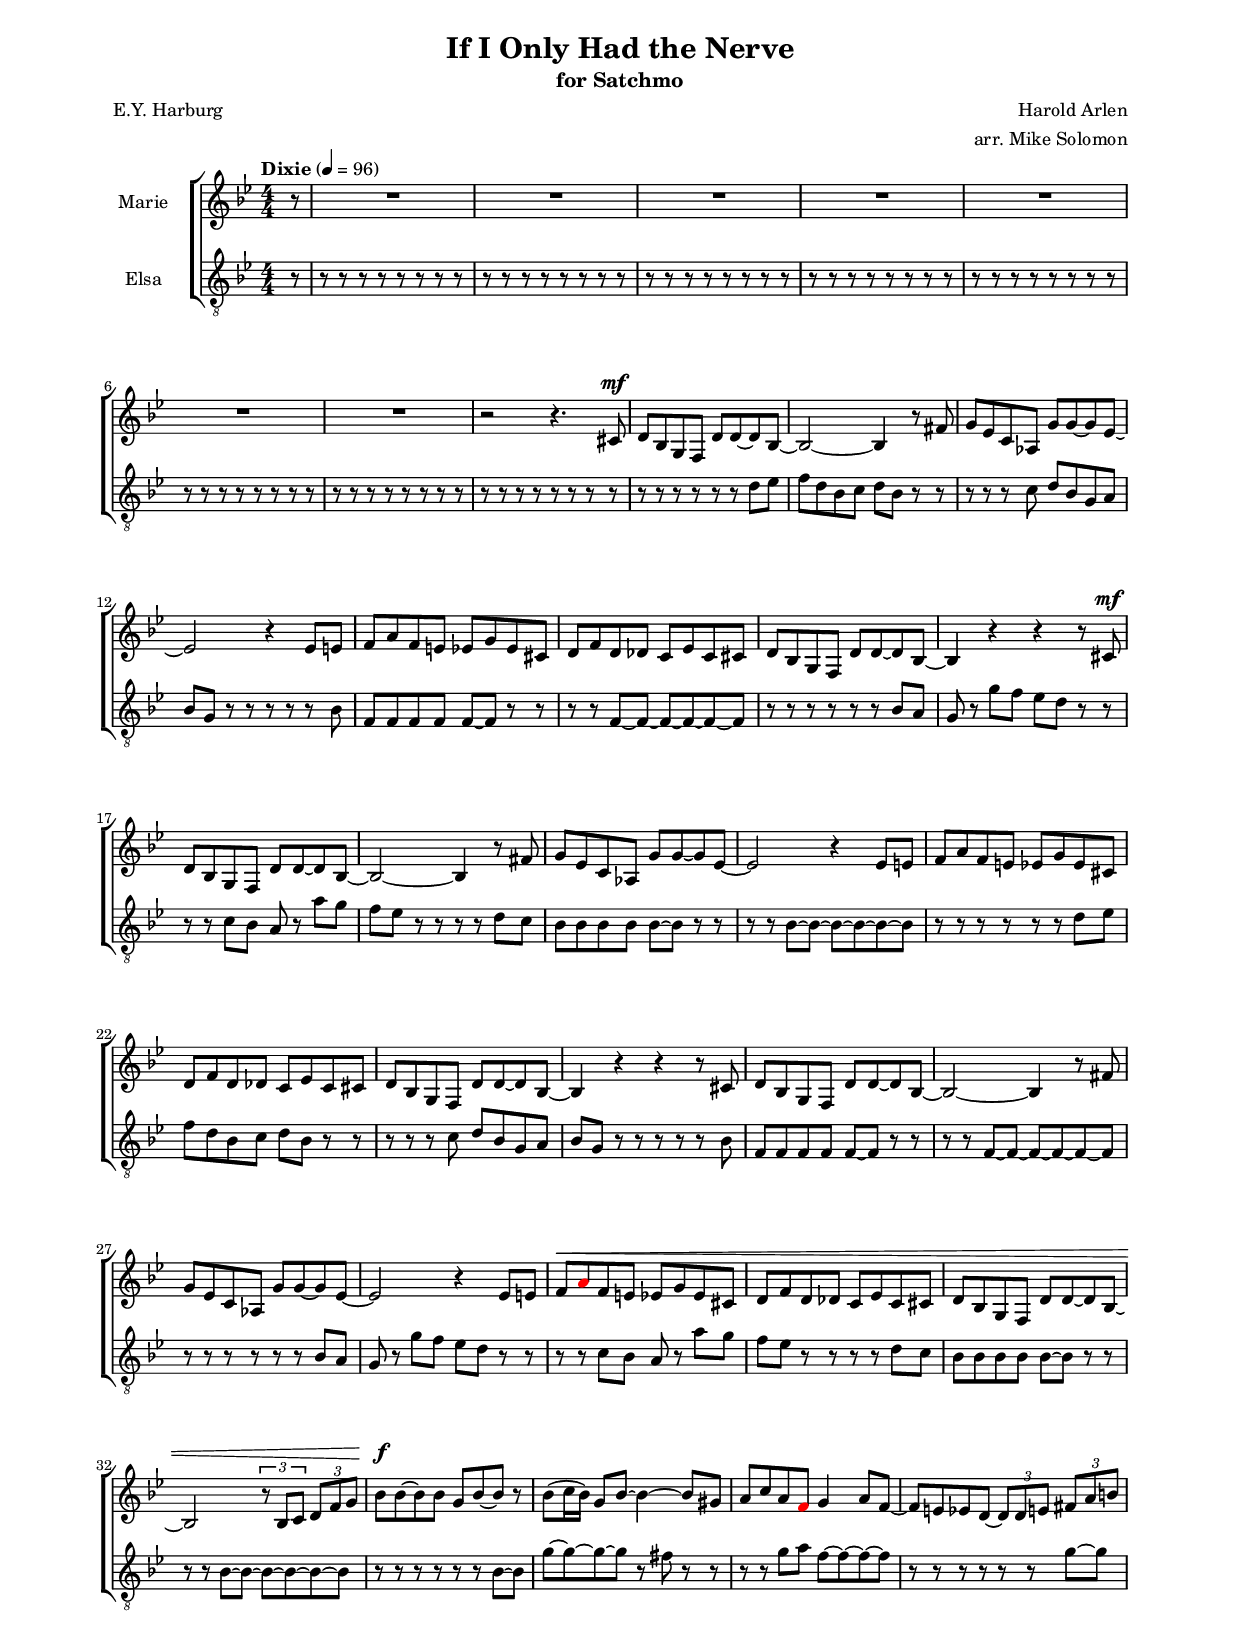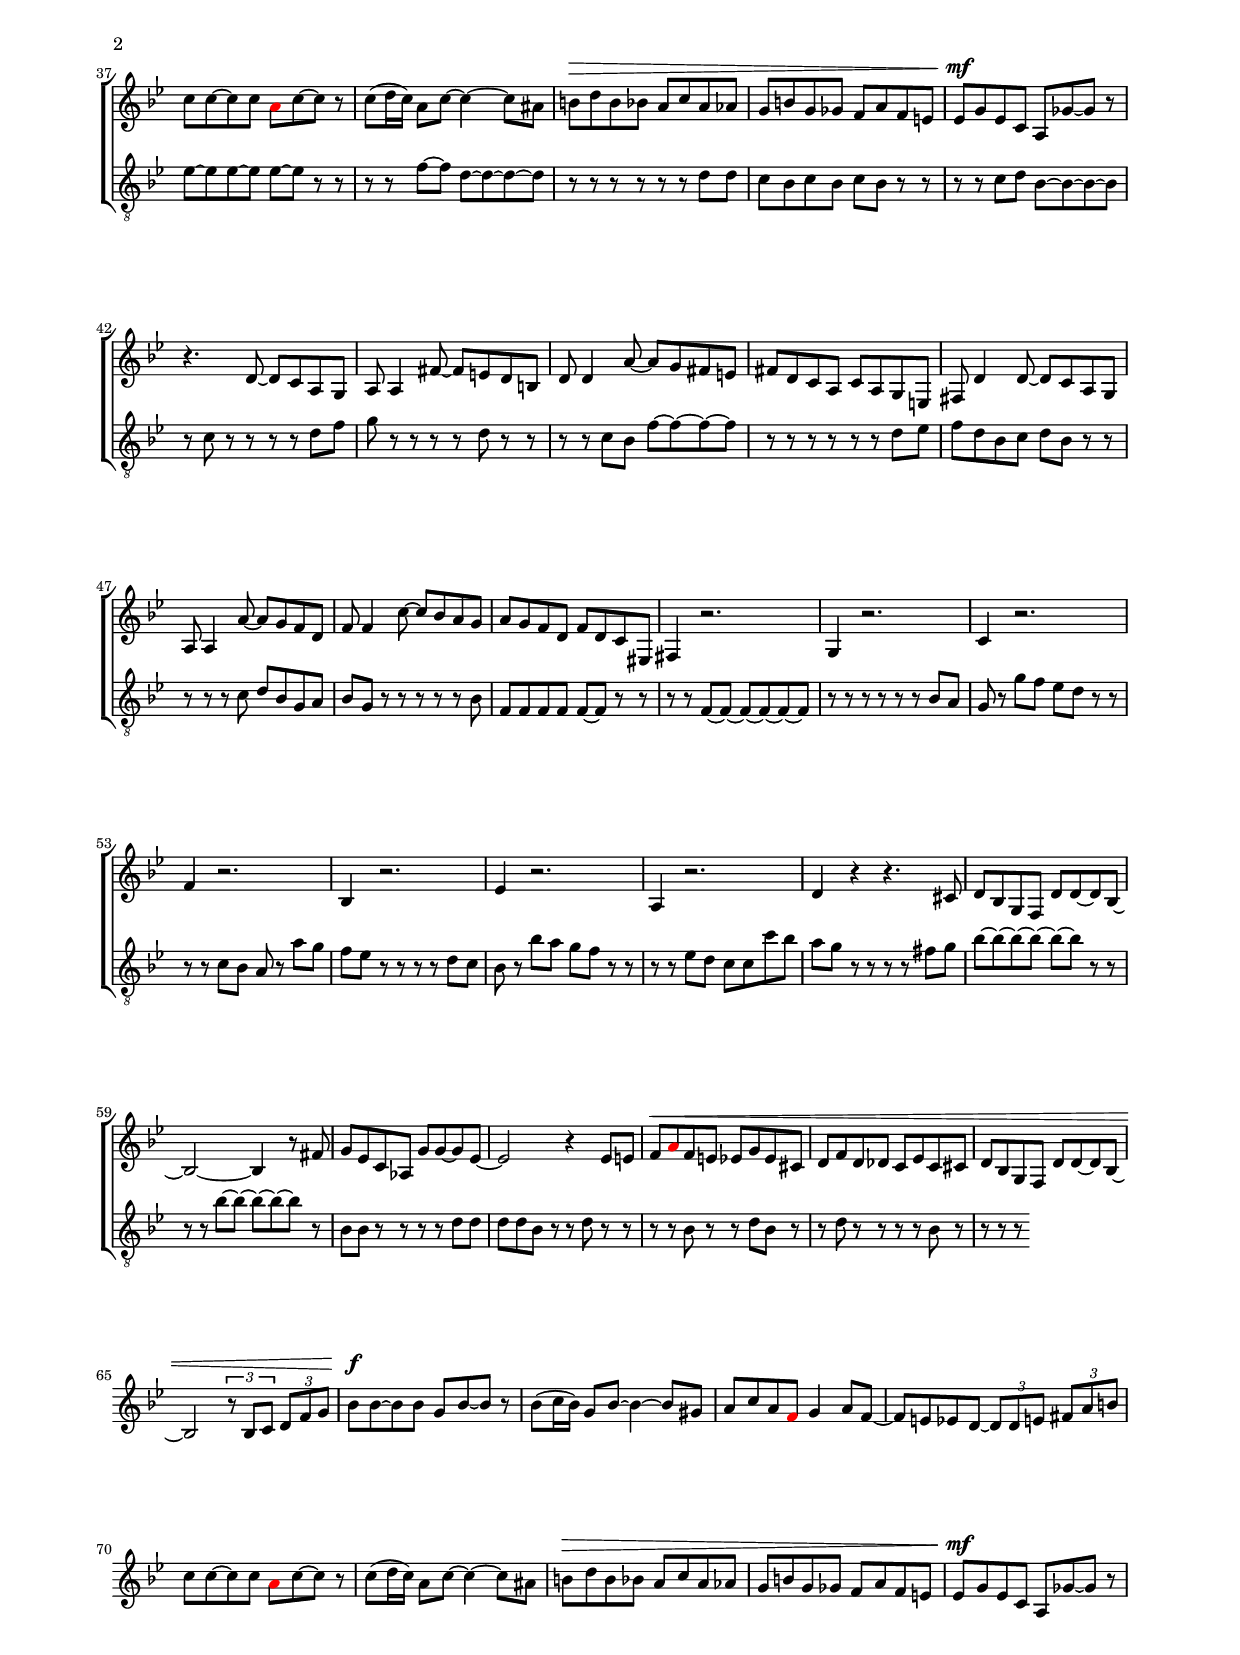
\version "2.19.0"
\include "defs-devel.ly"

marD = \markup \null
elsD = \markup \null
mikD = \markup \null
rynZ = \markup \null
desD = \markup \null

#(set-global-staff-size 15.87)
autoBeamInstruction = \autoBeamOn

solo = \markup \italic "solo"
psolo = \markup \italic "(solo)"
skat = \markup \italic "sit skat"
shoot = \markup \italic "SYT"

\header {
  title = "If I Only Had the Nerve"
  subtitle = "for Satchmo"
  %title = "Somewhere Over the Rainbow"
  composer = "Harold Arlen"
  poet = "E.Y. Harburg"
  arranger = "arr. Mike Solomon"
  %arranger = "arr. (anon)"
}
\paper {
  #(define fonts
    (set-global-fonts
    #:music "lilyjazz"
    #:brace "lilyjazz"
    #:roman "LilyJAZZText"
    #:sans "LilyJAZZChord"
    #:factor (/ staff-height pt 20)
  ))
  ragged-right = ##f
  left-margin = 0.75\in
  right-margin = 0.75\in
  top-margin = 0.5\in
  bottom-margin = 0.6\in
  ragged-last-bottom = ##f
  %max-systems-per-page = #2
  %oddHeaderMarkup = "FIRST FULL DRAFT 20.10.14 4:44"
  %evenHeaderMarkup = "FIRST FULL DRAFT 20.10.14 4:44"
}


#(ly:set-option 'point-and-click #f)

#(set-global-staff-size 15.87)

railroad =  {
  \once \override BreathingSign.text = \markup \musicglyph #"scripts.caesura.straight"
  \breathe
}
myred = \once \override NoteHead #'color = #red

php = \once \override Hairpin.stencil = #(parenthesize-callback ly:hairpin::print)

\paper {
  footnote-separator-markup = \markup { \column { " "\override #`(span-factor . 1/5) { \draw-hline } }}
  footnote-padding = 1\mm
  top-system-spacing = #'((basic-distance . 1) (minimum-distance . 0) (padding . 1) (stretchability . 40))
  bottom-system-spacing = #'((basic-distance . 1) (minimum-distance . 0) (padding . 1) (stretchability . 50))
  ragged-right = ##f
}

prefatoryMatter = {
  \key bes \major
  \autoBeamInstruction
  \time 4/4
}

scorePrefatoryMatter = {
  \prefatoryMatter
  \partial 8
}

midiPrefatoryMatter = {
  \prefatoryMatter
  \partial 8
}

theme = \relative c {
  cis8-\tag #'first \mf |
  d8 bes8 g8 f8 d'8 d8 ~ d8 bes8 ~ |
  bes2 ~ bes4 r8 fis'8 |
  g8 ees8 c8 aes8 g'8 g8 ~ g8 ees8 ~ |
  ees2 r4 ees8 e8 |
  f8-\tag #'second \< \tag #'second { \rred } a8 f8 e8 ees8 g8 ees8 cis8 |
  d8 f8 d8 des8 c8 ees8 c8 cis8 |
  d8 bes8 g8 f8 d'8 d8 ~ d8 bes8 ~ |
  \tag #'first { bes4 }
  \tag #'second { bes2 }
}

marks = {
  \tempo "Dixie" 4=96
  \time 4/4
  \set Score.tempoWholesPerMinute = #(ly:make-moment (* 3 96) 8 0 0)
  \partial 8 s8
  \repeat unfold 200 \unfoldSwing #96
}

soprano = \transpose c c {
  r8
  R1*7
  r2 r4.
  \transpose c c' \removeWithTag #'second \theme
  r4 r4 r8
  \transpose c c' \removeWithTag #'second \theme
  r4 r4 r8
  \transpose c c' \removeWithTag #'first \theme
  \relative c' {
    \times 2/3 { r8 bes c } \times 2/3 { d f g } |
    bes8\f bes8 ~ bes8 bes8 g8 bes8 ~ bes8 r8 |
    bes8 ( c16 bes ) g8 bes8 ~ bes4 ~ bes8 gis8 |
    a8 c8 a8 \rred f8 g4 a8 f8 ~ |
    f8 e8 ees8 d8 ~ \times 2/3 { d d e } \times 2/3 { fis a b } |
    c8 c8 ~ c8 c8 \rred a8 c8 ~ c8 r8 |
    c8 ( d16 c ) a8 c8 ~ c4 ~ c8 ais8 |
    b8\> d8 b8 bes8 a8 c8 a8 aes8 |
    g8 b8 g8 ges8 f8 a8 f8 e8 |
    ees8\mf g8 ees8 c8 a8 ges'8 ~ ges8 r8 |
    r4. d8 ~ d c a g |
    a a4 fis'8 ~ fis e d b |
    d d4 a'8 ~ a g fis e |
    fis d c a c a g e |
    fis d'4 d8 ~ d c a g |
    a a4 a'8 ~ a g f d |
    f f4 c'8 ~ c bes a g |
    a g f d f d c eis, |
    fis4 r2. |
    g4 r2. |
    c4 r2. |
    f4 r2. |
    bes,4 r2. |
    ees4 r2. |
    a,4 r2. |
    d4 r4 r4. 
  }
  \transpose c c' \removeWithTag #'first \theme
  \relative c' {
      \times 2/3 { r8 bes c } \times 2/3 { d f g } |
      bes8\f bes8 ~ bes8 bes8 g8 bes8 ~ bes8 r8 |
      bes8 ( c16 bes ) g8 bes8 ~ bes4 ~ bes8 gis8 |
      a8 c8 a8 \rred f8 g4 a8 f8 ~ |
      f8 e8 ees8 d8 ~ \times 2/3 { d d e } \times 2/3 { fis a b } |
      c8 c8 ~ c8 c8 \rred a8 c8 ~ c8 r8 |
      c8 ( d16 c ) a8 c8 ~ c4 ~ c8 ais8 |
      b8\> d8 b8 bes8 a8 c8 a8 aes8 |
      g8 b8 g8 ges8 f8 a8 f8 e8 |
      ees8\mf g8 ees8 c8 a8 ges'8 ~ ges8 r8 |
  }
}

sopranoWords = \lyricmode {
}

test = \transpose c c, {
  \clef "treble_8"
  \transpose g g { r8 r8 r8 r8 r8 r8 r8 r8 r8 r8 r8 r8 r8 r8 r8 r8 r8 r8 r8 r8 r8 r8 r8 r8 r8 r8 r8 r8 r8 r8 r8 r8 r8 r8 r8 r8 r8 r8 r8 r8 r8 r8 r8 r8 r8 r8 r8 r8 r8 r8 r8 r8 r8 r8 r8 r8 r8 r8 r8 r8 r8 r8 r8 r8 r8 r8 r8 r8 r8 r8 r8 d''8 ees''8 f''8 d''8 bes'8 c''8 d''8 bes'8 r8 r8 r8 r8 r8 c''8 d''8 bes'8 g'8 a'8 bes'8 g'8 r8 r8 r8 r8 r8 bes'8 f'8 f'8 f'8 f'8 f'8 ~ f'8 r8 r8 r8 r8 f'8 ~ f'8 ~ f'8 ~ f'8 ~ f'8 ~ f'8 r8 r8 r8 r8 r8 r8 bes'8 a'8 g'8 r8 g''8 f''8 ees''8 d''8 r8 r8 r8 r8 c''8 bes'8 a'8 r8 a''8 g''8 f''8 ees''8 r8 r8 r8 r8 d''8 c''8 bes'8 bes'8 bes'8 bes'8 bes'8 ~ bes'8 r8 r8 r8 r8 bes'8 ~ bes'8 ~ bes'8 ~ bes'8 ~ bes'8 ~ bes'8 r8 r8 r8 r8 r8 r8 d''8 ees''8 f''8 d''8 bes'8 c''8 d''8 bes'8 r8 r8 r8 r8 r8 c''8 d''8 bes'8 g'8 a'8 bes'8 g'8 r8 r8 r8 r8 r8 bes'8 f'8 f'8 f'8 f'8 f'8 ~ f'8 r8 r8 r8 r8 f'8 ~ f'8 ~ f'8 ~ f'8 ~ f'8 ~ f'8 r8 r8 r8 r8 r8 r8 bes'8 a'8 g'8 r8 g''8 f''8 ees''8 d''8 r8 r8 r8 r8 c''8 bes'8 a'8 r8 a''8 g''8 f''8 ees''8 r8 r8 r8 r8 d''8 c''8 bes'8 bes'8 bes'8 bes'8 bes'8 ~ bes'8 r8 r8 r8 r8 bes'8 ~ bes'8 ~ bes'8 ~ bes'8 ~ bes'8 ~ bes'8 r8 r8 r8 r8 r8 r8 bes'8 ~ bes'8 g''8 ~ g''8 ~ g''8 ~ g''8 r8 fis''8 r8 r8 r8 r8 g''8 a''8 f''8 ~ f''8 ~ f''8 ~ f''8 r8 r8 r8 r8 r8 r8 g''8 ~ g''8 ees''8 ~ ees''8 ees''8 ~ ees''8 ees''8 ~ ees''8 r8 r8 r8 r8 f''8 ~ f''8 d''8 ~ d''8 ~ d''8 ~ d''8 r8 r8 r8 r8 r8 r8 d''8 d''8 c''8 bes'8 c''8 bes'8 c''8 bes'8 r8 r8 r8 r8 c''8 d''8 bes'8 ~ bes'8 ~ bes'8 ~ bes'8 r8 c''8 r8 r8 r8 r8 d''8 f''8 g''8 r8 r8 r8 r8 d''8 r8 r8 r8 r8 c''8 bes'8 f''8 ~ f''8 ~ f''8 ~ f''8 r8 r8 r8 r8 r8 r8 d''8 ees''8 f''8 d''8 bes'8 c''8 d''8 bes'8 r8 r8 r8 r8 r8 c''8 d''8 bes'8 g'8 a'8 bes'8 g'8 r8 r8 r8 r8 r8 bes'8 f'8 f'8 f'8 f'8 f'8 ~ f'8 r8 r8 r8 r8 f'8 ~ f'8 ~ f'8 ~ f'8 ~ f'8 ~ f'8 r8 r8 r8 r8 r8 r8 bes'8 a'8 g'8 r8 g''8 f''8 ees''8 d''8 r8 r8 r8 r8 c''8 bes'8 a'8 r8 a''8 g''8 f''8 ees''8 r8 r8 r8 r8 d''8 c''8 bes'8 r8 bes''8 a''8 g''8 f''8 r8 r8 r8 r8 ees''8 d''8 c''8 c''8 c'''8 bes''8 a''8 g''8 r8 r8 r8 r8 fis''8 g''8 bes''8 ~ bes''8 ~ bes''8 ~ bes''8 ~ bes''8 ~ bes''8 r8 r8 r8 r8 bes''8 ~ bes''8 ~ bes''8 ~ bes''8 ~ bes''8 r8 bes'8 bes'8 r8 r8 r8 r8 d''8 d''8 d''8 d''8 bes'8 r8 r8 d''8 r8 r8 r8 r8 bes'8 r8 r8 d''8 bes'8 r8 r8 d''8 r8 r8 r8 r8 bes'8 r8 r8 r8 r8 }
}


\score {
  \new ChoirStaff <<
    \new Staff \with { instrumentName = #"Marie" %shortInstrumentName = #"M."
} <<
      \new Voice = "soprano" { << { \numericTimeSignature
	\scorePrefatoryMatter
        \soprano
      } {
	\scorePrefatoryMatter
        \marks
      } >> }
      \new Lyrics \lyricsto "soprano" {
        \sopranoWords
      }
    >>
    \new Staff \with { instrumentName = #"Elsa" %shortInstrumentName = #"E."
} <<
      \new Voice = "mezzo" { \numericTimeSignature
	\scorePrefatoryMatter
        \test
      }
    >>
  >>
  \midi{}
  \layout {
    \context {
      \Voice
      \override TextScript #'layer = #6
      \override NoteHead #'layer = #7
      \override Glissando #'breakable = ##t
      \override TupletNumber #'breakable = ##t
      \override TupletBracket #'breakable = ##t
      \override DynamicLineSpanner.direction = #UP
      \remove "Forbid_line_break_engraver"
    }
    \context {
      \Staff
      %\consists "Metronome_mark_engraver"
      \override TimeSignature #'style = #'numbered
      \override StaffSymbol #'layer = #4
      \override TimeSignature #'layer = #3
      \override TimeSignature #'whiteout = ##t
    }
    \context {
      \Lyrics
      %\override LyricText #'whiteout = ##t
      \override LyricText #'layer = #6
    }
    \context {
      \Score
      %\remove "Metronome_mark_engraver"
      \override NonMusicalPaperColumn #'allow-loose-spacing = ##f
    }
  }
}
